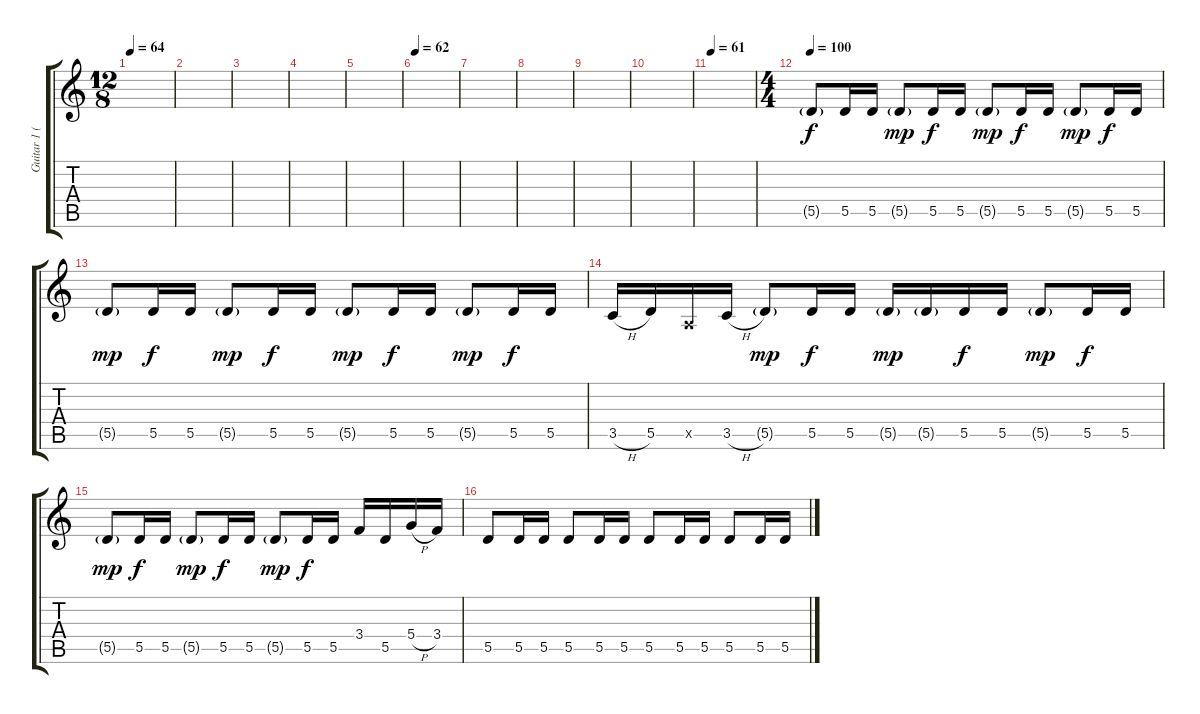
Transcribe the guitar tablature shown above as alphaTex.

\track ("Guitar 1 (Brick In The Wall Part 1)" "Guitar 1 (") {instrument electricguitarmuted}
\staff {score tabs}
\tuning (E4 B3 G3 D3 A2 E2) {hide}
\ts (12 8)
\tempo 64
\clef g2
\ks c
|
|
|
|
|
\tempo 62
|
|
|
|
|
\tempo 61
|
\ts (4 4)
\tempo 100
5.5{g}.8{instrument electricguitarmuted} 5.5.16{dy f} 5.5.16 5.5{g}.8{dy mp} 5.5.16{dy f} 5.5.16 5.5{g}.8{dy mp} 5.5.16{dy f} 5.5.16 5.5{g}.8{dy mp} 5.5.16{dy f} 5.5.16 |
5.5{g}.8{dy mp} 5.5.16{dy f} 5.5.16 5.5{g}.8{dy mp} 5.5.16{dy f} 5.5.16 5.5{g}.8{dy mp} 5.5.16{dy f} 5.5.16 5.5{g}.8{dy mp} 5.5.16{dy f} 5.5.16 |
3.5{h}.16 5.5.16 0.5{x}.16 3.5{h}.16 5.5{g}.8{dy mp} 5.5.16{dy f} 5.5.16 5.5{g}.16{dy mp} 5.5{g}.16 5.5.16{dy f} 5.5.16 5.5{g}.8{dy mp} 5.5.16{dy f} 5.5.16 |
5.5{g}.8{dy mp} 5.5.16{dy f} 5.5.16 5.5{g}.8{dy mp} 5.5.16{dy f} 5.5.16 5.5{g}.8{dy mp} 5.5.16{dy f} 5.5.16 3.4.16 5.5.16 5.4{h}.16 3.4.16 |
5.5.8 5.5.16 5.5.16 5.5.8 5.5.16 5.5.16 5.5.8 5.5.16 5.5.16 5.5.8 5.5.16 5.5.16
